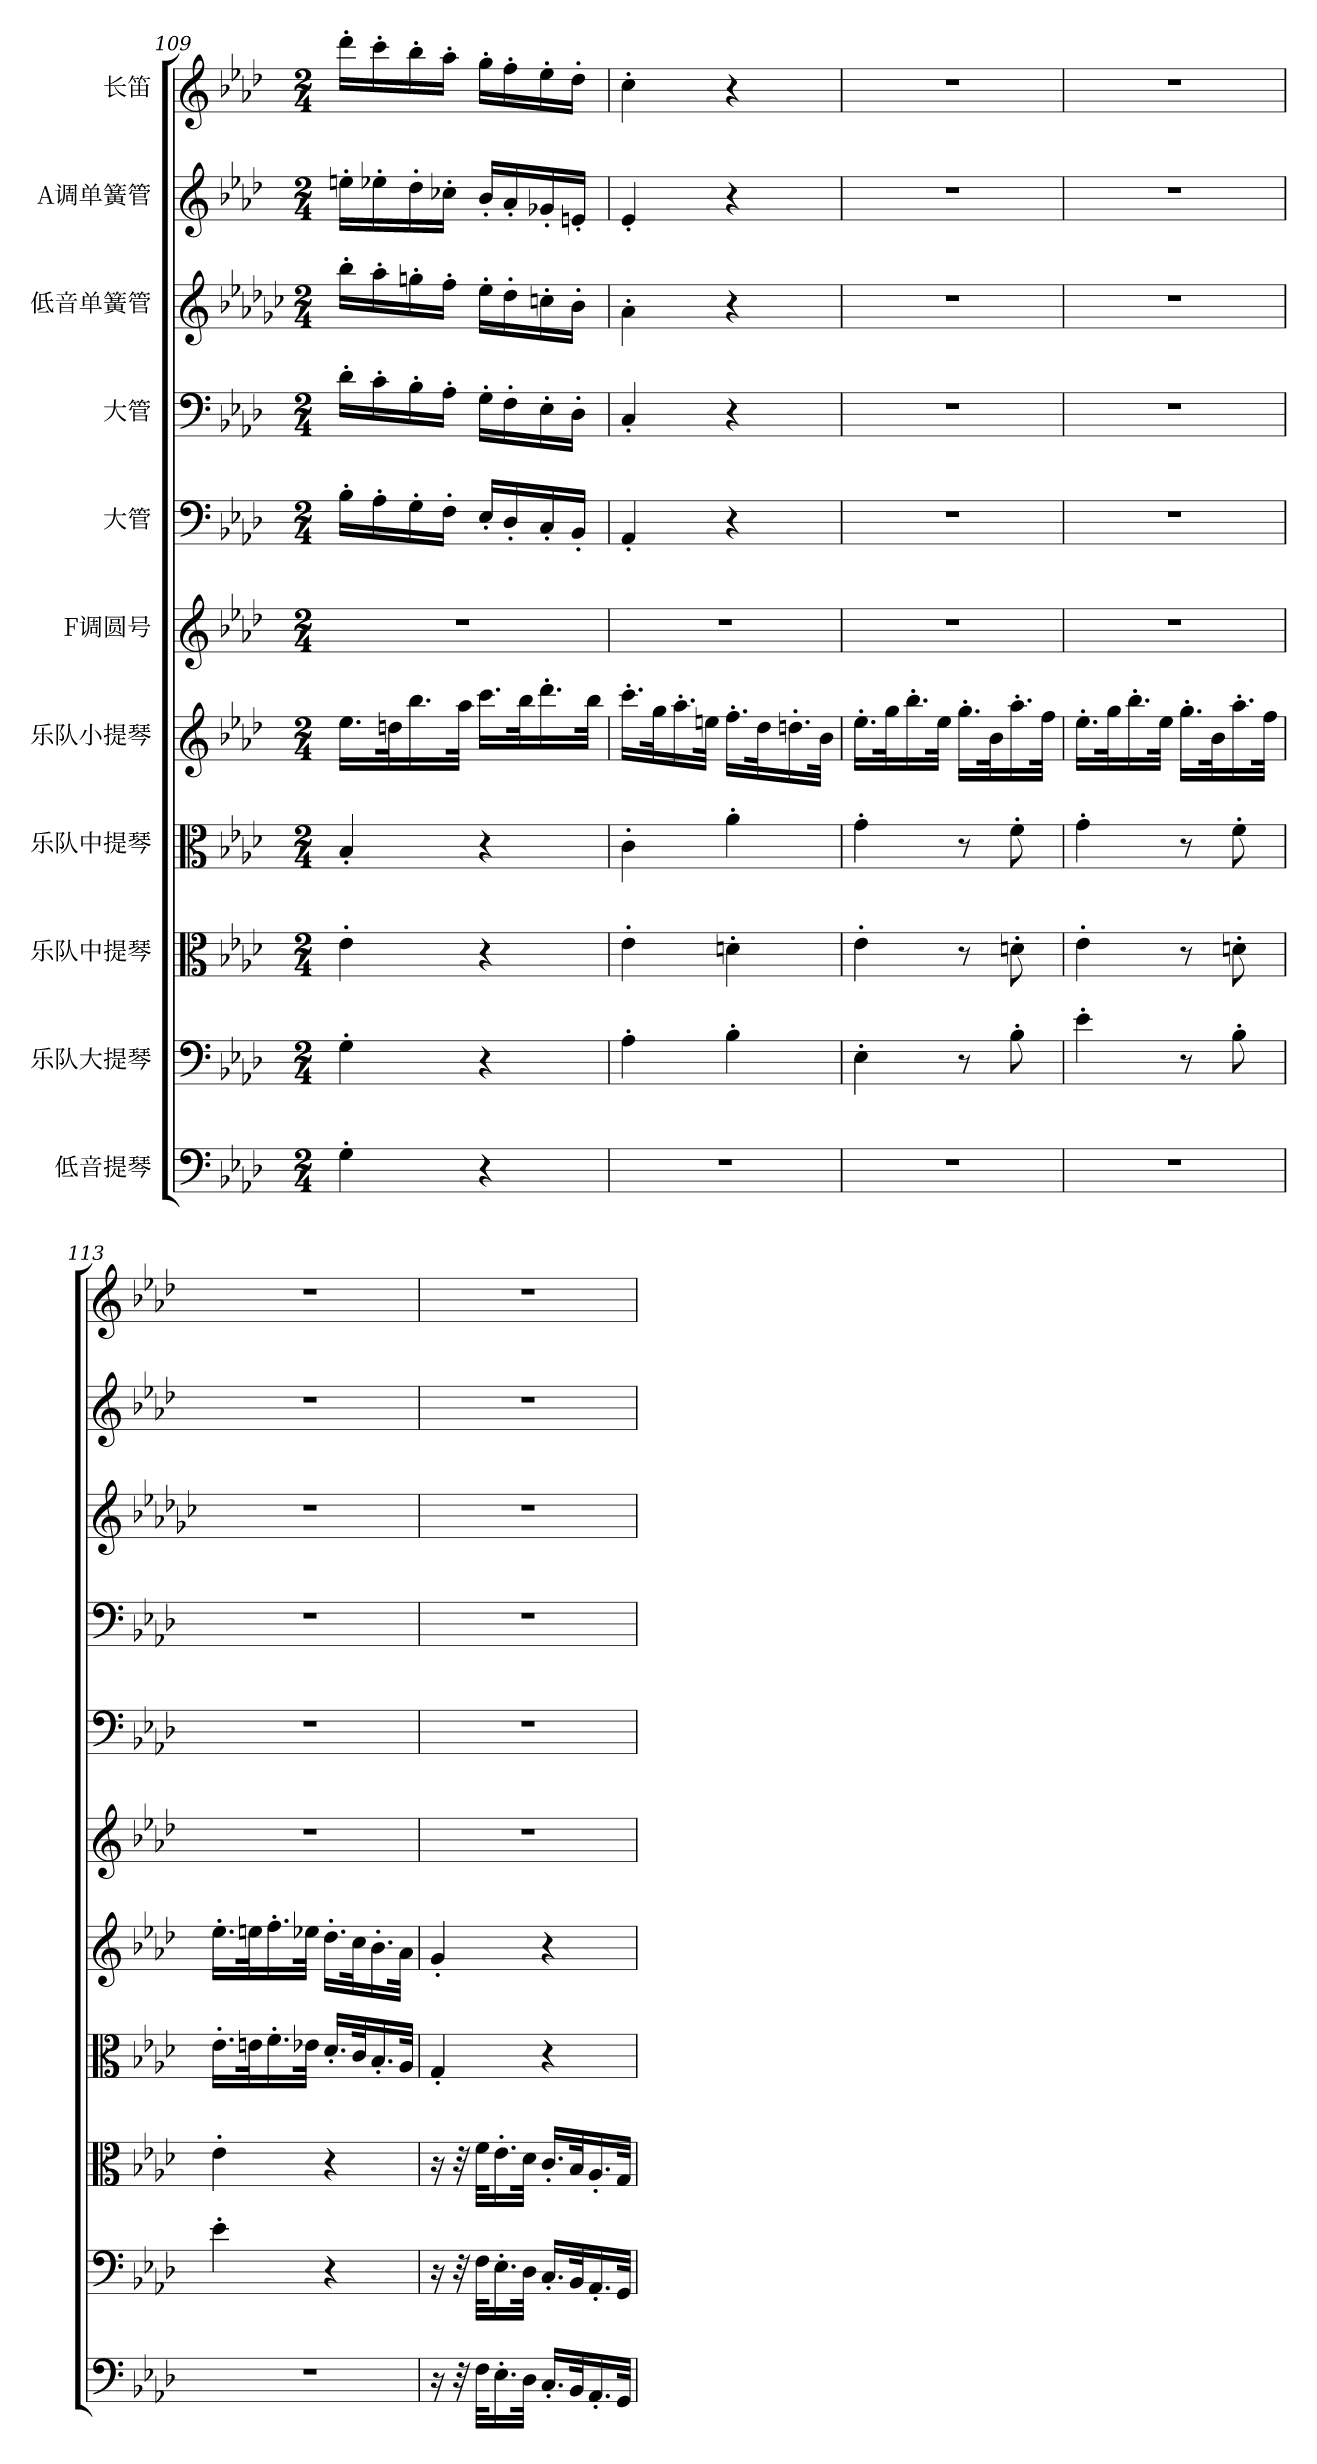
**kern	**kern	**kern	**kern	**kern	**kern	**kern	**kern	**kern	**kern	**kern
*part11	*part10	*part9	*part8	*part7	*part6	*part5	*part4	*part3	*part2	*part1
*staff11	*staff10	*staff9	*staff8	*staff7	*staff6	*staff5	*staff4	*staff3	*staff2	*staff1
*I"低音提琴	*I"乐队大提琴	*I"乐队中提琴	*I"乐队中提琴	*I"乐队小提琴	*I"F调圆号	*I"大管	*I"大管	*I"低音单簧管	*I"A调单簧管	*I"长笛
*clefF4	*clefF4	*clefC3	*clefC3	*clefG2	*clefG2	*clefF4	*clefF4	*clefG2	*clefG2	*clefG2
*ITrd7c12	*	*	*	*	*ITrd4c7	*	*	*ITrd8c14	*ITrd2c3	*
*k[b-e-a-d-]	*k[b-e-a-d-]	*k[b-e-a-d-]	*k[b-e-a-d-]	*k[b-e-a-d-]	*k[b-e-a-d-g-]	*k[b-e-a-d-]	*k[b-e-a-d-]	*k[b-e-a-d-g-c-]	*k[b-]	*k[b-e-a-d-]
*M2/4	*M2/4	*M2/4	*M2/4	*M2/4	*M2/4	*M2/4	*M2/4	*M2/4	*M2/4	*M2/4
=109	=109	=109	=109	=109	=109	=109	=109	=109	=109	=109
4GG'\	4G'\	4e-'\	4B-'/	16.ee-\LL	2r	16B-'\LL	16d-'\LL	16b-'\LL	16cc#X'\LL	16ddd-'\LL
.	.	.	.	.	.	16A-'\	16c'\	16a-'\	16ccn'\	16ccc'\
.	.	.	.	32ddn\K	.	.	.	.	.	.
.	.	.	.	16.bb-\	.	16G'\	16B-'\	16gn'\	16b-'\	16bb-'\
.	.	.	.	.	.	16F'\JJ	16A-'\JJ	16f'\JJ	16a-X'\JJ	16aa-'\JJ
.	.	.	.	32aa-\JJk	.	.	.	.	.	.
4r	4r	4r	4r	16.ccc\LL	.	16E-'/LL	16G'\LL	16e-'\LL	16g'/LL	16gg'\LL
.	.	.	.	.	.	16D-'/	16F'\	16d-'\	16f'/	16ff'\
.	.	.	.	32bb-\K	.	.	.	.	.	.
.	.	.	.	16.ddd-'\	.	16C'/	16E-'\	16cn'\	16e-X'/	16ee-'\
.	.	.	.	.	.	16BB-'/JJ	16D-'\JJ	16B-'\JJ	16c#X'/JJ	16dd-'\JJ
.	.	.	.	32bb-\JJk	.	.	.	.	.	.
!!LO:PB:g=z
=110	=110	=110	=110	=110	=110	=110	=110	=110	=110	=110
2r	4A-'\	4e-'\	4c'\	16.ccc'\LL	2r	4AA-'/	4C'/	4A-'\	4c'/	4cc'\
.	.	.	.	32gg\K	.	.	.	.	.	.
.	.	.	.	16.aa-'\	.	.	.	.	.	.
.	.	.	.	32een\JJk	.	.	.	.	.	.
.	4B-'\	4dn'\	4a-'\	16.ff'\LL	.	4r	4r	4r	4r	4r
.	.	.	.	32dd-\K	.	.	.	.	.	.
.	.	.	.	16.ddn'\	.	.	.	.	.	.
.	.	.	.	32b-\JJk	.	.	.	.	.	.
=111	=111	=111	=111	=111	=111	=111	=111	=111	=111	=111
2r	4E-'\	4e-'\	4g'\	16.ee-'\LL	2r	2r	2r	2r	2r	2r
.	.	.	.	32gg\K	.	.	.	.	.	.
.	.	.	.	16.bb-'\	.	.	.	.	.	.
.	.	.	.	32ee-\JJk	.	.	.	.	.	.
.	8r	8r	8r	16.gg'\LL	.	.	.	.	.	.
.	.	.	.	32b-\K	.	.	.	.	.	.
.	8B-'\	8dn'\	8f'\	16.aa-'\	.	.	.	.	.	.
.	.	.	.	32ff\JJk	.	.	.	.	.	.
=112	=112	=112	=112	=112	=112	=112	=112	=112	=112	=112
2r	4e-'\	4e-'\	4g'\	16.ee-'\LL	2r	2r	2r	2r	2r	2r
.	.	.	.	32gg\K	.	.	.	.	.	.
.	.	.	.	16.bb-'\	.	.	.	.	.	.
.	.	.	.	32ee-\JJk	.	.	.	.	.	.
.	8r	8r	8r	16.gg'\LL	.	.	.	.	.	.
.	.	.	.	32b-\K	.	.	.	.	.	.
.	8B-'\	8dn'\	8f'\	16.aa-'\	.	.	.	.	.	.
.	.	.	.	32ff\JJk	.	.	.	.	.	.
!!LO:PB:g=z
=113	=113	=113	=113	=113	=113	=113	=113	=113	=113	=113
2r	4e-'\	4e-'\	16.e-'\LL	16.ee-'\LL	2r	2r	2r	2r	2r	2r
.	.	.	32en\K	32een\K	.	.	.	.	.	.
.	.	.	16.f'\	16.ff'\	.	.	.	.	.	.
.	.	.	32e-X\JJk	32ee-X\JJk	.	.	.	.	.	.
.	4r	4r	16.d-'/LL	16.dd-'\LL	.	.	.	.	.	.
.	.	.	32c/K	32cc\K	.	.	.	.	.	.
.	.	.	16.B-'/	16.b-'\	.	.	.	.	.	.
.	.	.	32A-/JJk	32a-\JJk	.	.	.	.	.	.
=114	=114	=114	=114	=114	=114	=114	=114	=114	=114	=114
*	*	*	*	*	*	*	*	*	*	*MM47
16r	16r	16r	4G'/	4g'/	2r	2r	2r	2r	2r	2r
32r	32r	32r	.	.	.	.	.	.	.	.
32FF\KLL	32F\KLL	32f\KLL	.	.	.	.	.	.	.	.
16.EE-'\	16.E-'\	16.e-'\	.	.	.	.	.	.	.	.
32DD-\JJk	32D-\JJk	32d-\JJk	.	.	.	.	.	.	.	.
16.CC'/LL	16.C'/LL	16.c'/LL	4r	4r	.	.	.	.	.	.
32BBB-/K	32BB-/K	32B-/K	.	.	.	.	.	.	.	.
16.AAA-'/	16.AA-'/	16.A-'/	.	.	.	.	.	.	.	.
32GGG/JJk	32GG/JJk	32G/JJk	.	.	.	.	.	.	.	.
=	=	=	=	=	=	=	=	=	=	=
*-	*-	*-	*-	*-	*-	*-	*-	*-	*-	*-
